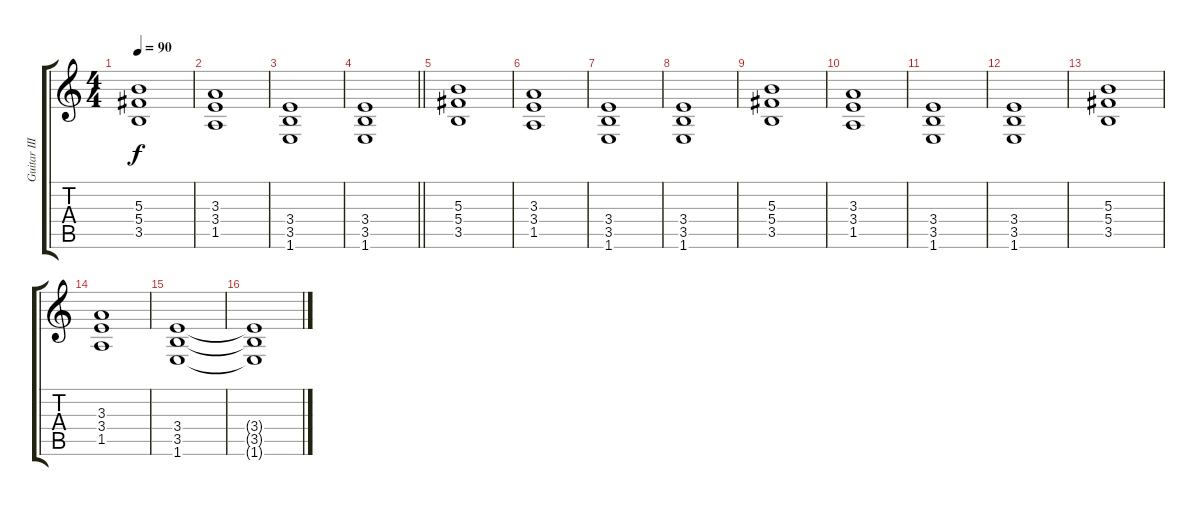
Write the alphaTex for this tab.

\track ("Guitar III (Richard Fortus)" "Guitar III") {instrument distortionguitar}
\staff {score tabs}
\tuning (Eb4 Bb3 Gb3 Db3 Ab2 Eb2) {hide}
\ts (4 4)
\tempo 90
\clef g2
\ks c
(5.3 5.4 3.5).1{dy f} |
(3.3 3.4 1.5).1 |
(3.4 3.5 1.6).1 |
\barLineRight lightlight
(3.4 3.5 1.6).1 |
(5.3 5.4 3.5).1 |
(3.3 3.4 1.5).1 |
(3.4 3.5 1.6).1 |
(3.4 3.5 1.6).1 |
(5.3 5.4 3.5).1 |
(3.3 3.4 1.5).1 |
(3.4 3.5 1.6).1 |
(3.4 3.5 1.6).1 |
(5.3 5.4 3.5).1 |
(3.3 3.4 1.5).1 |
(3.4 3.5 1.6).1 |
(3.4{t} 3.5{t} 1.6{t}).1
